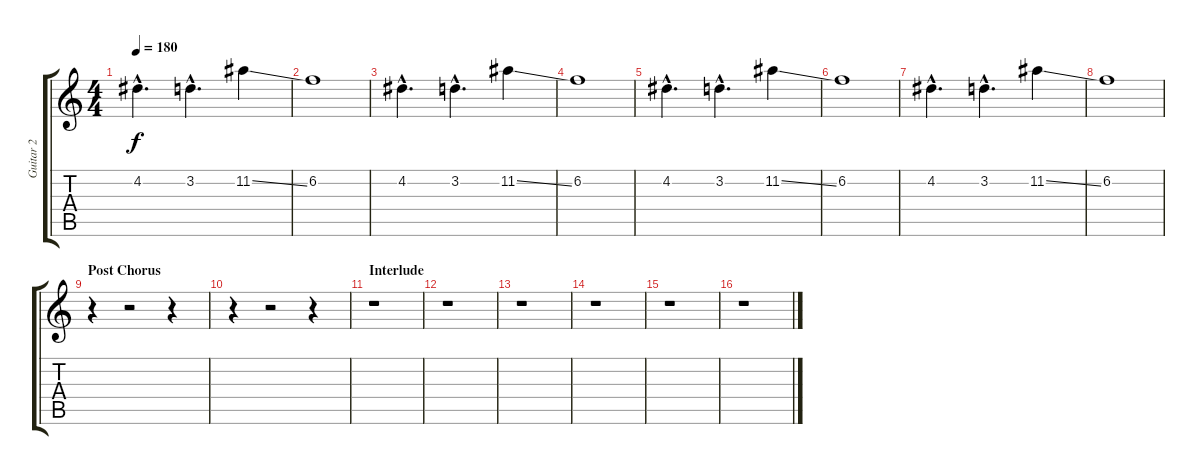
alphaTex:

\track ("Guitar 2" "Guitar 2") {instrument distortionguitar}
\staff {score tabs}
\tuning (E4 B3 G3 D3 A2 E2) {hide}
\ts (4 4)
\tempo 180
\clef g2
\ks c
4.2{hac}.4{d dy f} 3.2{hac}.4{d} 11.2{ss}.4 |
6.2.1 |
4.2{hac}.4{d} 3.2{hac}.4{d} 11.2{ss}.4 |
6.2.1 |
4.2{hac}.4{d} 3.2{hac}.4{d} 11.2{ss}.4 |
6.2.1 |
4.2{hac}.4{d} 3.2{hac}.4{d} 11.2{ss}.4 |
6.2.1 |
\section ("" "Post Chorus")
r.4 r.2 r.4 |
r.4 r.2 r.4 |
\section ("" "Interlude")
r.1 |
r.1 |
r.1 |
r.1 |
r.1 |
r.1
